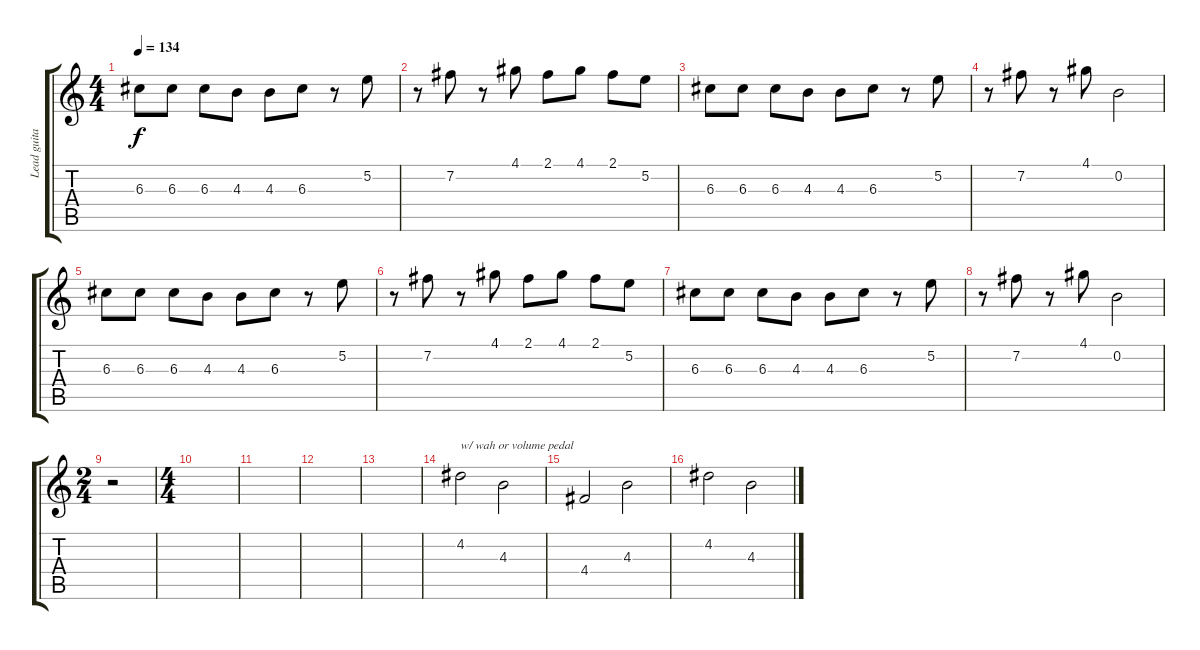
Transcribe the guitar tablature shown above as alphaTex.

\track ("Lead guitar" "Lead guita") {instrument overdrivenguitar}
\staff {score tabs}
\tuning (E4 B3 G3 D3 A2 E2) {hide}
\ts (4 4)
\tempo 134
\clef g2
\ks c
6.3.8{dy f instrument overdrivenguitar} 6.3.8 6.3.8 4.3.8 4.3.8 6.3.8 r.8 5.2.8 |
r.8 7.2.8 r.8 4.1.8 2.1.8 4.1.8 2.1.8 5.2.8 |
6.3.8 6.3.8 6.3.8 4.3.8 4.3.8 6.3.8 r.8 5.2.8 |
r.8 7.2.8 r.8 4.1.8 0.2.2 |
6.3.8 6.3.8 6.3.8 4.3.8 4.3.8 6.3.8 r.8 5.2.8 |
r.8 7.2.8 r.8 4.1.8 2.1.8 4.1.8 2.1.8 5.2.8 |
6.3.8 6.3.8 6.3.8 4.3.8 4.3.8 6.3.8 r.8 5.2.8 |
r.8 7.2.8 r.8 4.1.8 0.2.2 |
\ts (2 4)
r.2 |
\ts (4 4)
|
|
|
|
4.2.2{txt "w/ wah or volume pedal"} 4.3.2 |
4.4.2 4.3.2 |
4.2.2 4.3.2
